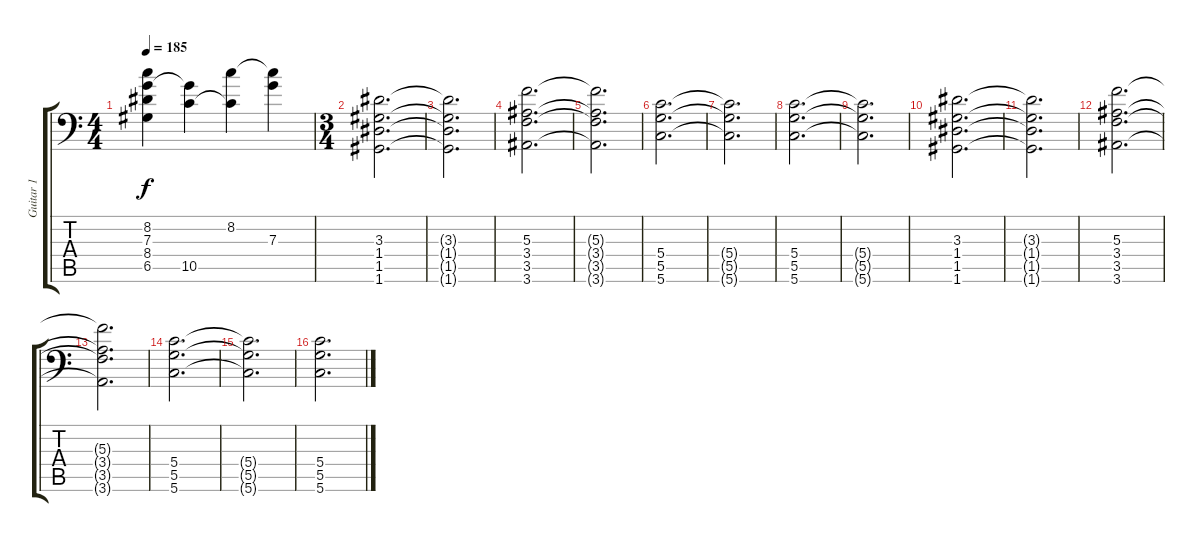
\track ("Guitar 1" "Guitar 1") {instrument distortionguitar}
\staff {score tabs}
\tuning (A3 E3 C3 G2 D2 G1) {hide}
\ts (4 4)
\tempo 185
\clef f4
\ks c
(8.2{t} 7.3 8.4{t} 6.5{t}).4{dy f} (7.3{t} 10.5).4 (8.2 10.5{t}).4 (8.2{t} 7.3).4 |
\ts (3 4)
(3.3 1.4 1.5 1.6).2{d} |
(3.3{t} 1.4{t} 1.5{t} 1.6{t}).2{d} |
(5.3 3.4 3.5 3.6).2{d} |
(5.3{t} 3.4{t} 3.5{t} 3.6{t}).2{d} |
(5.4 5.5 5.6).2{d} |
(5.4{t} 5.5{t} 5.6{t}).2{d} |
(5.4 5.5 5.6).2{d} |
(5.4{t} 5.5{t} 5.6{t}).2{d} |
(3.3 1.4 1.5 1.6).2{d} |
(3.3{t} 1.4{t} 1.5{t} 1.6{t}).2{d} |
(5.3 3.4 3.5 3.6).2{d} |
(5.3{t} 3.4{t} 3.5{t} 3.6{t}).2{d} |
(5.4 5.5 5.6).2{d} |
(5.4{t} 5.5{t} 5.6{t}).2{d} |
(5.4 5.5 5.6).2{d}
